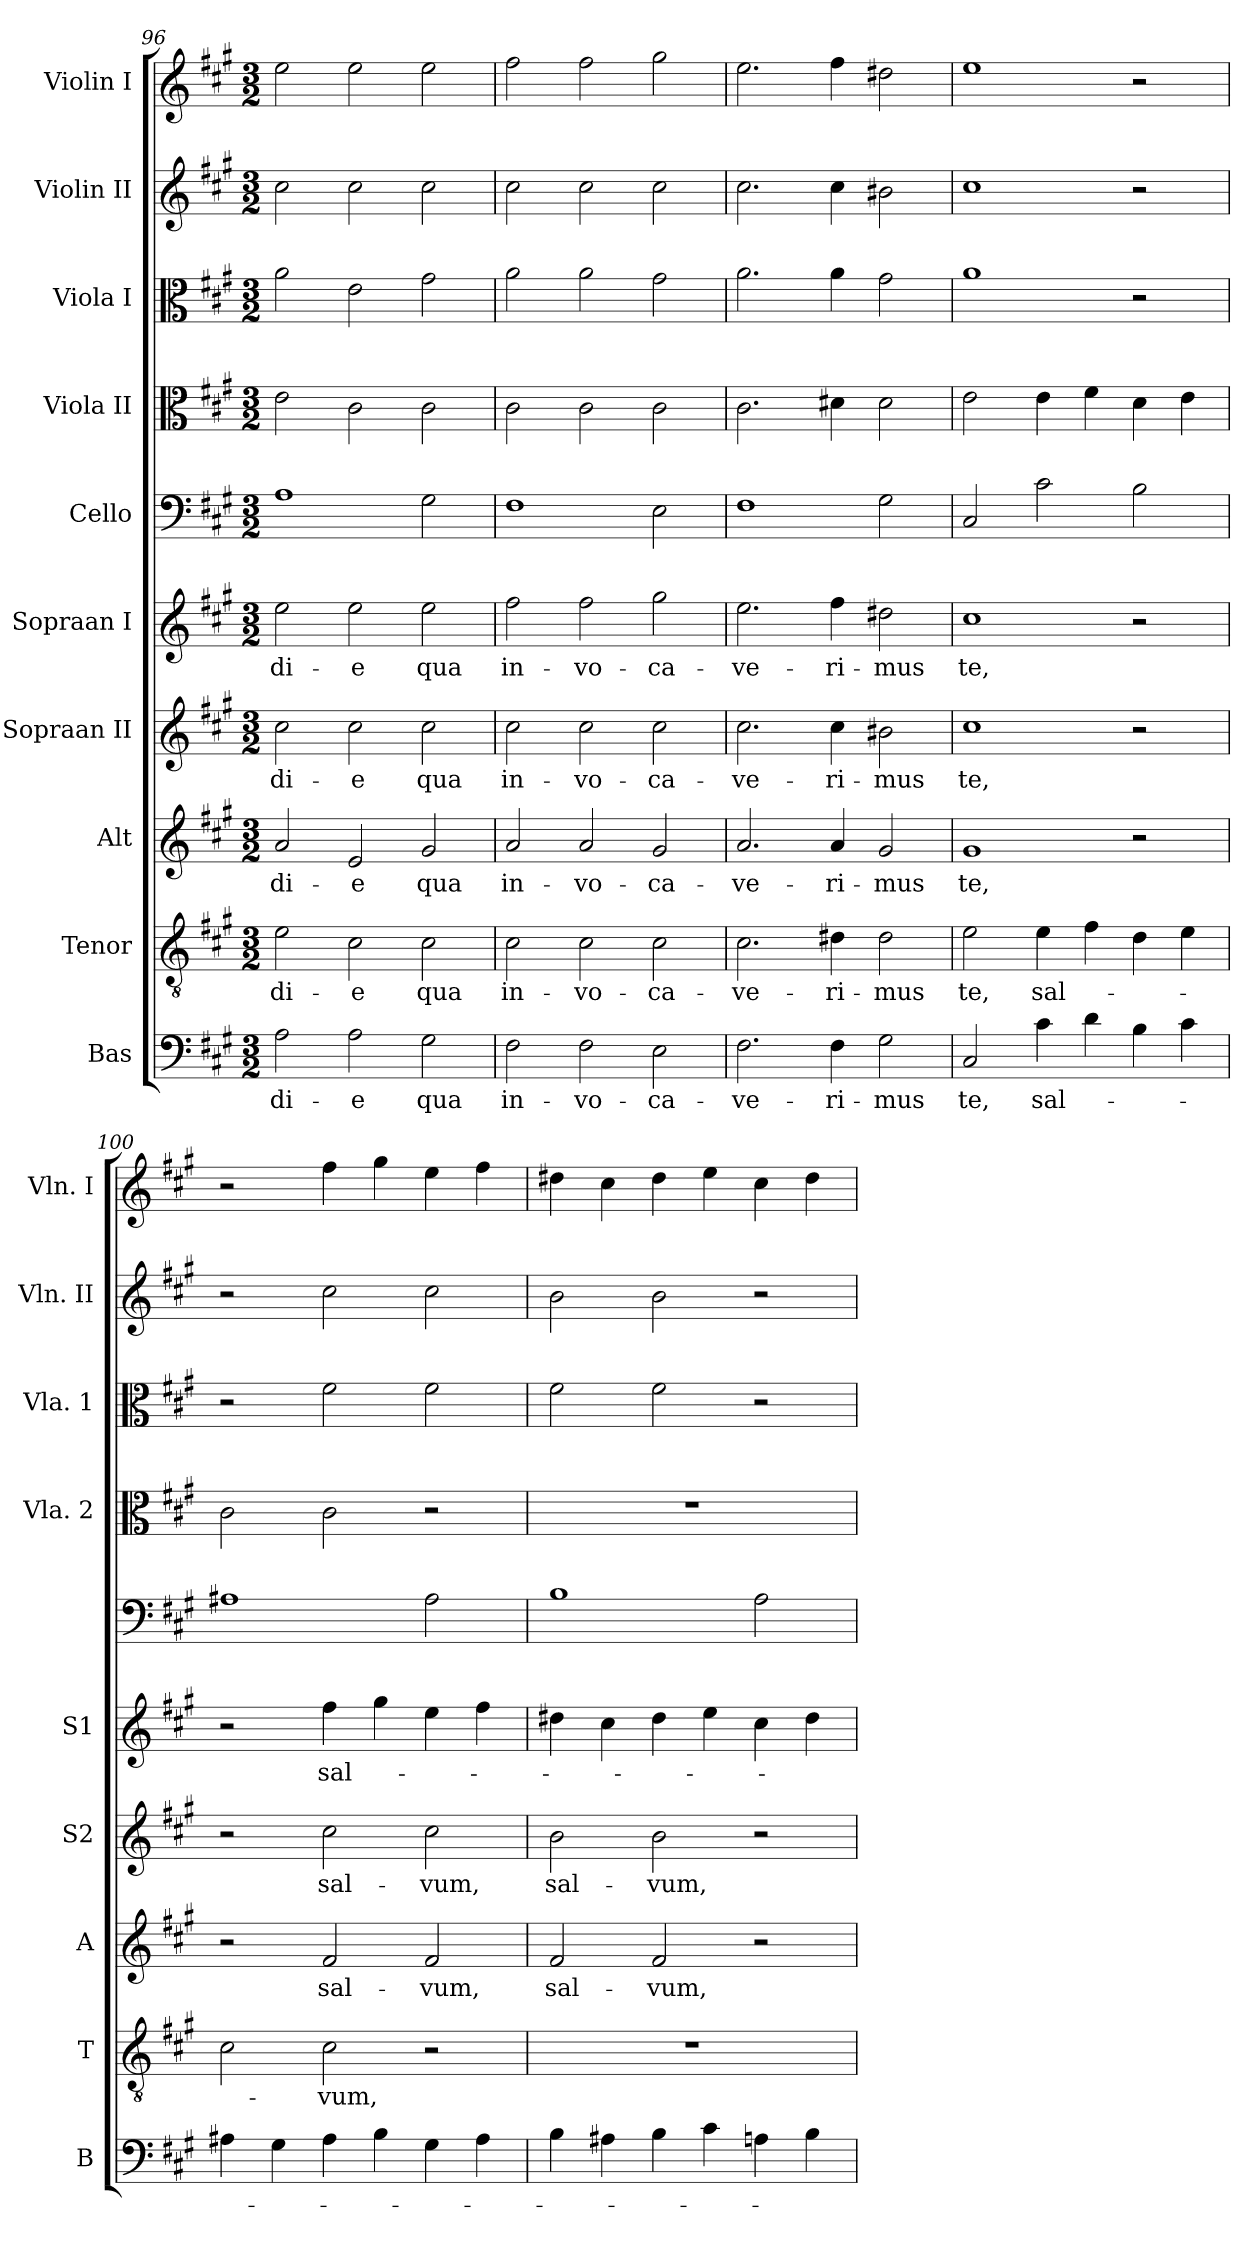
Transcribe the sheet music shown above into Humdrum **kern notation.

**kern	**text	**kern	**text	**kern	**text	**kern	**text	**kern	**text	**kern	**kern	**kern	**kern	**kern
*part10	*part10	*part9	*part9	*part8	*part8	*part7	*part7	*part6	*part6	*part5	*part4	*part3	*part2	*part1
*staff10	*staff10	*staff9	*staff9	*staff8	*staff8	*staff7	*staff7	*staff6	*staff6	*staff5	*staff4	*staff3	*staff2	*staff1
*I"Bas	*	*I"Tenor	*	*I"Alt	*	*I"Sopraan II	*	*I"Sopraan I	*	*I"Cello	*I"Viola II	*I"Viola I	*I"Violin II	*I"Violin I
*I'B	*	*I'T	*	*I'A	*	*I'S2	*	*I'S1	*	*	*I'Vla. 2	*I'Vla. 1	*I'Vln. II	*I'Vln. I
*clefF4	*	*clefGv2	*	*clefG2	*	*clefG2	*	*clefG2	*	*clefF4	*clefC3	*clefC3	*clefG2	*clefG2
*k[f#c#g#]	*	*k[f#c#g#]	*	*k[f#c#g#]	*	*k[f#c#g#]	*	*k[f#c#g#]	*	*k[f#c#g#]	*k[f#c#g#]	*k[f#c#g#]	*k[f#c#g#]	*k[f#c#g#]
*A:	*	*A:	*	*A:	*	*A:	*	*A:	*	*A:	*A:	*A:	*A:	*A:
*M3/2	*	*M3/2	*	*M3/2	*	*M3/2	*	*M3/2	*	*M3/2	*M3/2	*M3/2	*M3/2	*M3/2
=96	=96	=96	=96	=96	=96	=96	=96	=96	=96	=96	=96	=96	=96	=96
!	!LO:LY:b	!	!LO:LY:b	!	!LO:LY:b	!	!LO:LY:b	!	!LO:LY:b	!	!	!	!	!
2A\	di-	2e\	di-	2a/	di-	2cc#\	di-	2ee\	di-	1A	2e\	2a\	2cc#\	2ee\
!	!LO:LY:b	!	!LO:LY:b	!	!LO:LY:b	!	!LO:LY:b	!	!LO:LY:b	!	!	!	!	!
2A\	-e	2c#\	-e	2e/	-e	2cc#\	-e	2ee\	-e	.	2c#\	2e\	2cc#\	2ee\
!	!LO:LY:b	!	!LO:LY:b	!	!LO:LY:b	!	!LO:LY:b	!	!LO:LY:b	!	!	!	!	!
2G#\	qua	2c#\	qua	2g#/	qua	2cc#\	qua	2ee\	qua	2G#\	2c#\	2g#\	2cc#\	2ee\
=97	=97	=97	=97	=97	=97	=97	=97	=97	=97	=97	=97	=97	=97	=97
!	!LO:LY:b	!	!LO:LY:b	!	!LO:LY:b	!	!LO:LY:b	!	!LO:LY:b	!	!	!	!	!
2F#\	in-	2c#\	in-	2a/	in-	2cc#\	in-	2ff#\	in-	1F#	2c#\	2a\	2cc#\	2ff#\
!	!LO:LY:b	!	!LO:LY:b	!	!LO:LY:b	!	!LO:LY:b	!	!LO:LY:b	!	!	!	!	!
2F#\	-vo-	2c#\	-vo-	2a/	-vo-	2cc#\	-vo-	2ff#\	-vo-	.	2c#\	2a\	2cc#\	2ff#\
!	!LO:LY:b	!	!LO:LY:b	!	!LO:LY:b	!	!LO:LY:b	!	!LO:LY:b	!	!	!	!	!
2E\	-ca-	2c#\	-ca-	2g#/	-ca-	2cc#\	-ca-	2gg#\	-ca-	2E\	2c#\	2g#\	2cc#\	2gg#\
=98	=98	=98	=98	=98	=98	=98	=98	=98	=98	=98	=98	=98	=98	=98
!	!LO:LY:b	!	!LO:LY:b	!	!LO:LY:b	!	!LO:LY:b	!	!LO:LY:b	!	!	!	!	!
2.F#\	-ve-	2.c#\	-ve-	2.a/	-ve-	2.cc#\	-ve-	2.ee\	-ve-	1F#	2.c#\	2.a\	2.cc#\	2.ee\
!	!LO:LY:b	!	!LO:LY:b	!	!LO:LY:b	!	!LO:LY:b	!	!LO:LY:b	!	!	!	!	!
4F#\	-ri-	4d#X\	-ri-	4a/	-ri-	4cc#\	-ri-	4ff#\	-ri-	.	4d#X\	4a\	4cc#\	4ff#\
!	!LO:LY:b	!	!LO:LY:b	!	!LO:LY:b	!	!LO:LY:b	!	!LO:LY:b	!	!	!	!	!
2G#\	-mus	2d#\	-mus	2g#/	-mus	2b#X\	-mus	2dd#X\	-mus	2G#\	2d#\	2g#\	2b#X\	2dd#X\
=99	=99	=99	=99	=99	=99	=99	=99	=99	=99	=99	=99	=99	=99	=99
!	!LO:LY:b	!	!LO:LY:b	!	!LO:LY:b	!	!LO:LY:b	!	!LO:LY:b	!	!	!	!	!
2C#/	te,	2e\	te,	1g#	te,	1cc#	te,	1cc#	te,	2C#/	2e\	1a	1cc#	1ee
!	!LO:LY:b	!	!LO:LY:b	!	!	!	!	!	!	!	!	!	!	!
4c#\	sal-	4e\	sal-	.	.	.	.	.	.	2c#\	4e\	.	.	.
4d\	.	4f#\	.	.	.	.	.	.	.	.	4f#\	.	.	.
4B\	.	4d\	.	2r	.	2r	.	2r	.	2B\	4d\	2r	2r	2r
4c#\	.	4e\	.	.	.	.	.	.	.	.	4e\	.	.	.
!!LO:PB:g=z
=100	=100	=100	=100	=100	=100	=100	=100	=100	=100	=100	=100	=100	=100	=100
4A#X\	.	2c#\	.	2r	.	2r	.	2r	.	1A#X	2c#\	2r	2r	2r
4G#\	.	.	.	.	.	.	.	.	.	.	.	.	.	.
!	!	!	!LO:LY:b	!	!LO:LY:b	!	!LO:LY:b	!	!LO:LY:b	!	!	!	!	!
4A#\	.	2c#\	-vum,	2f#/	sal-	2cc#\	sal-	4ff#\	sal-	.	2c#\	2f#\	2cc#\	4ff#\
4B\	.	.	.	.	.	.	.	4gg#\	.	.	.	.	.	4gg#\
!	!	!	!	!	!LO:LY:b	!	!LO:LY:b	!	!	!	!	!	!	!
4G#\	.	2r	.	2f#/	-vum,	2cc#\	-vum,	4ee\	.	2A#\	2r	2f#\	2cc#\	4ee\
4A#\	.	.	.	.	.	.	.	4ff#\	.	.	.	.	.	4ff#\
=101	=101	=101	=101	=101	=101	=101	=101	=101	=101	=101	=101	=101	=101	=101
!	!	!	!	!	!LO:LY:b	!	!LO:LY:b	!	!	!	!	!	!	!
4B\	.	1.r	.	2f#/	sal-	2b\	sal-	4dd#X\	.	1B	1.r	2f#\	2b\	4dd#X\
4A#X\	.	.	.	.	.	.	.	4cc#\	.	.	.	.	.	4cc#\
!	!	!	!	!	!LO:LY:b	!	!LO:LY:b	!	!	!	!	!	!	!
4B\	.	.	.	2f#/	-vum,	2b\	-vum,	4dd#\	.	.	.	2f#\	2b\	4dd#\
4c#\	.	.	.	.	.	.	.	4ee\	.	.	.	.	.	4ee\
4An\	.	.	.	2r	.	2r	.	4cc#\	.	2A\	.	2r	2r	4cc#\
4B\	.	.	.	.	.	.	.	4dd#\	.	.	.	.	.	4dd#\
=	=	=	=	=	=	=	=	=	=	=	=	=	=	=
*-	*-	*-	*-	*-	*-	*-	*-	*-	*-	*-	*-	*-	*-	*-
